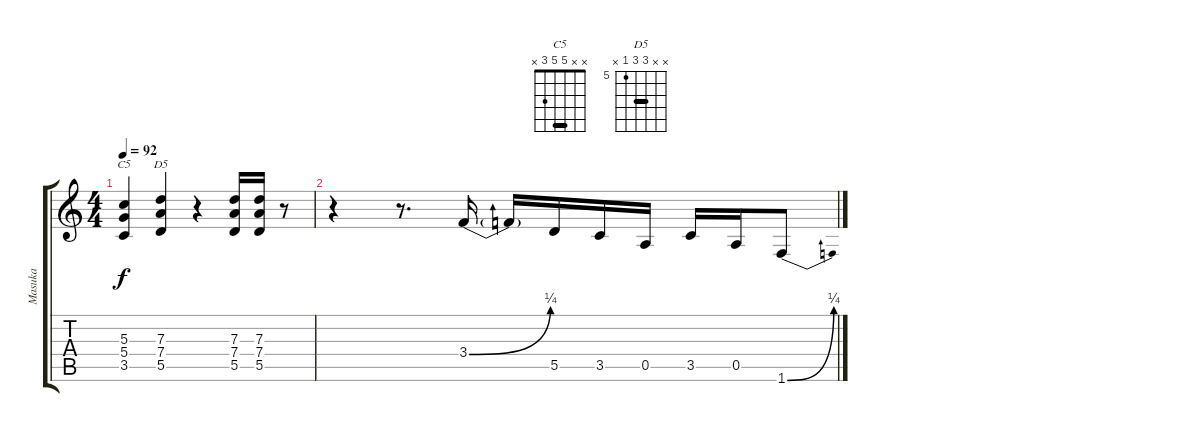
\track ("Masuka" "Masuka") {instrument acousticguitarsteel}
\staff {score tabs}
\tuning (E4 B3 G3 D3 A2 E2) {hide}
\chord ("C5" x x 5 5 3 x) {barre 5}
\chord ("D5" x x 7 7 5 x) {firstfret 5 barre 7}
\ts (4 4)
\tempo 92
\clef g2
\ks c
(5.3 5.4 3.5).4{ch "C5" dy f} (7.3 7.4 5.5).4{ch "D5"} r.4 (7.3 7.4 5.5).16 (7.3 7.4 5.5).16 r.8 |
r.4 r.8{d} 3.4{be (bend 0 0 60 1)}.16 3.4{t}.16 5.5.16 3.5.16 0.5.16 3.5.16 0.5.16 1.6{be (bend 0 0 60 1)}.8
